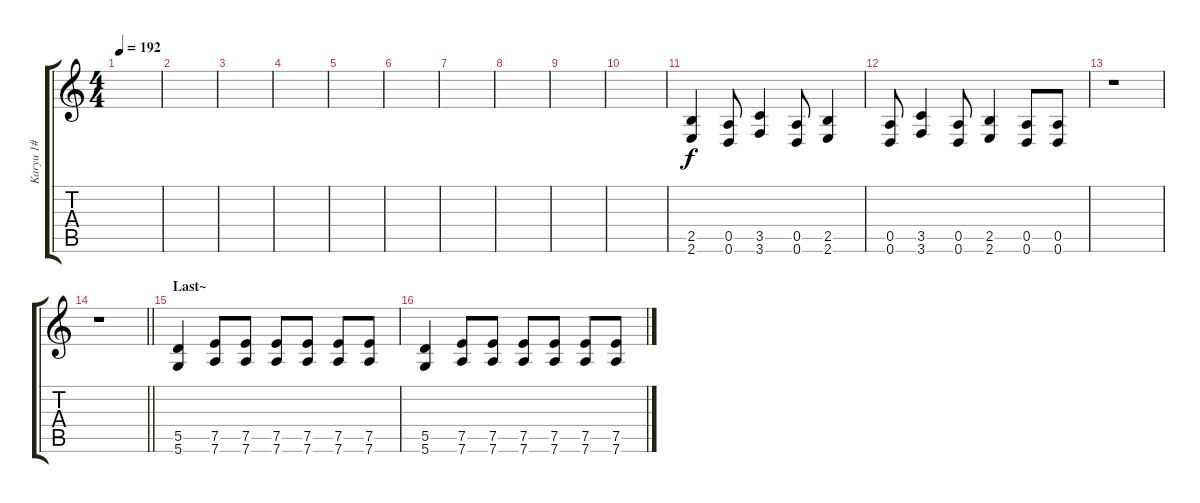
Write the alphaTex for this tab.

\track ("Karyu 1#" "Karyu 1#") {instrument distortionguitar}
\staff {score tabs}
\tuning (E4 B3 G3 D3 A2 D2) {hide}
\ts (4 4)
\tempo 192
\clef g2
\ks c
|
|
|
|
|
|
|
|
|
|
(2.5 2.6).4 (0.5 0.6).8 (3.5 3.6).4 (0.5 0.6).8 (2.5 2.6).4 |
(0.5 0.6).8 (3.5 3.6).4 (0.5 0.6).8 (2.5 2.6).4 (0.5 0.6).8 (0.5 0.6).8 |
r.1 |
\barLineRight lightlight
r.1 |
\section ("" "Last~")
(5.5 5.6).4 (7.5 7.6).8 (7.5 7.6).8 (7.5 7.6).8 (7.5 7.6).8 (7.5 7.6).8 (7.5 7.6).8 |
(5.5 5.6).4 (7.5 7.6).8 (7.5 7.6).8 (7.5 7.6).8 (7.5 7.6).8 (7.5 7.6).8 (7.5 7.6).8
